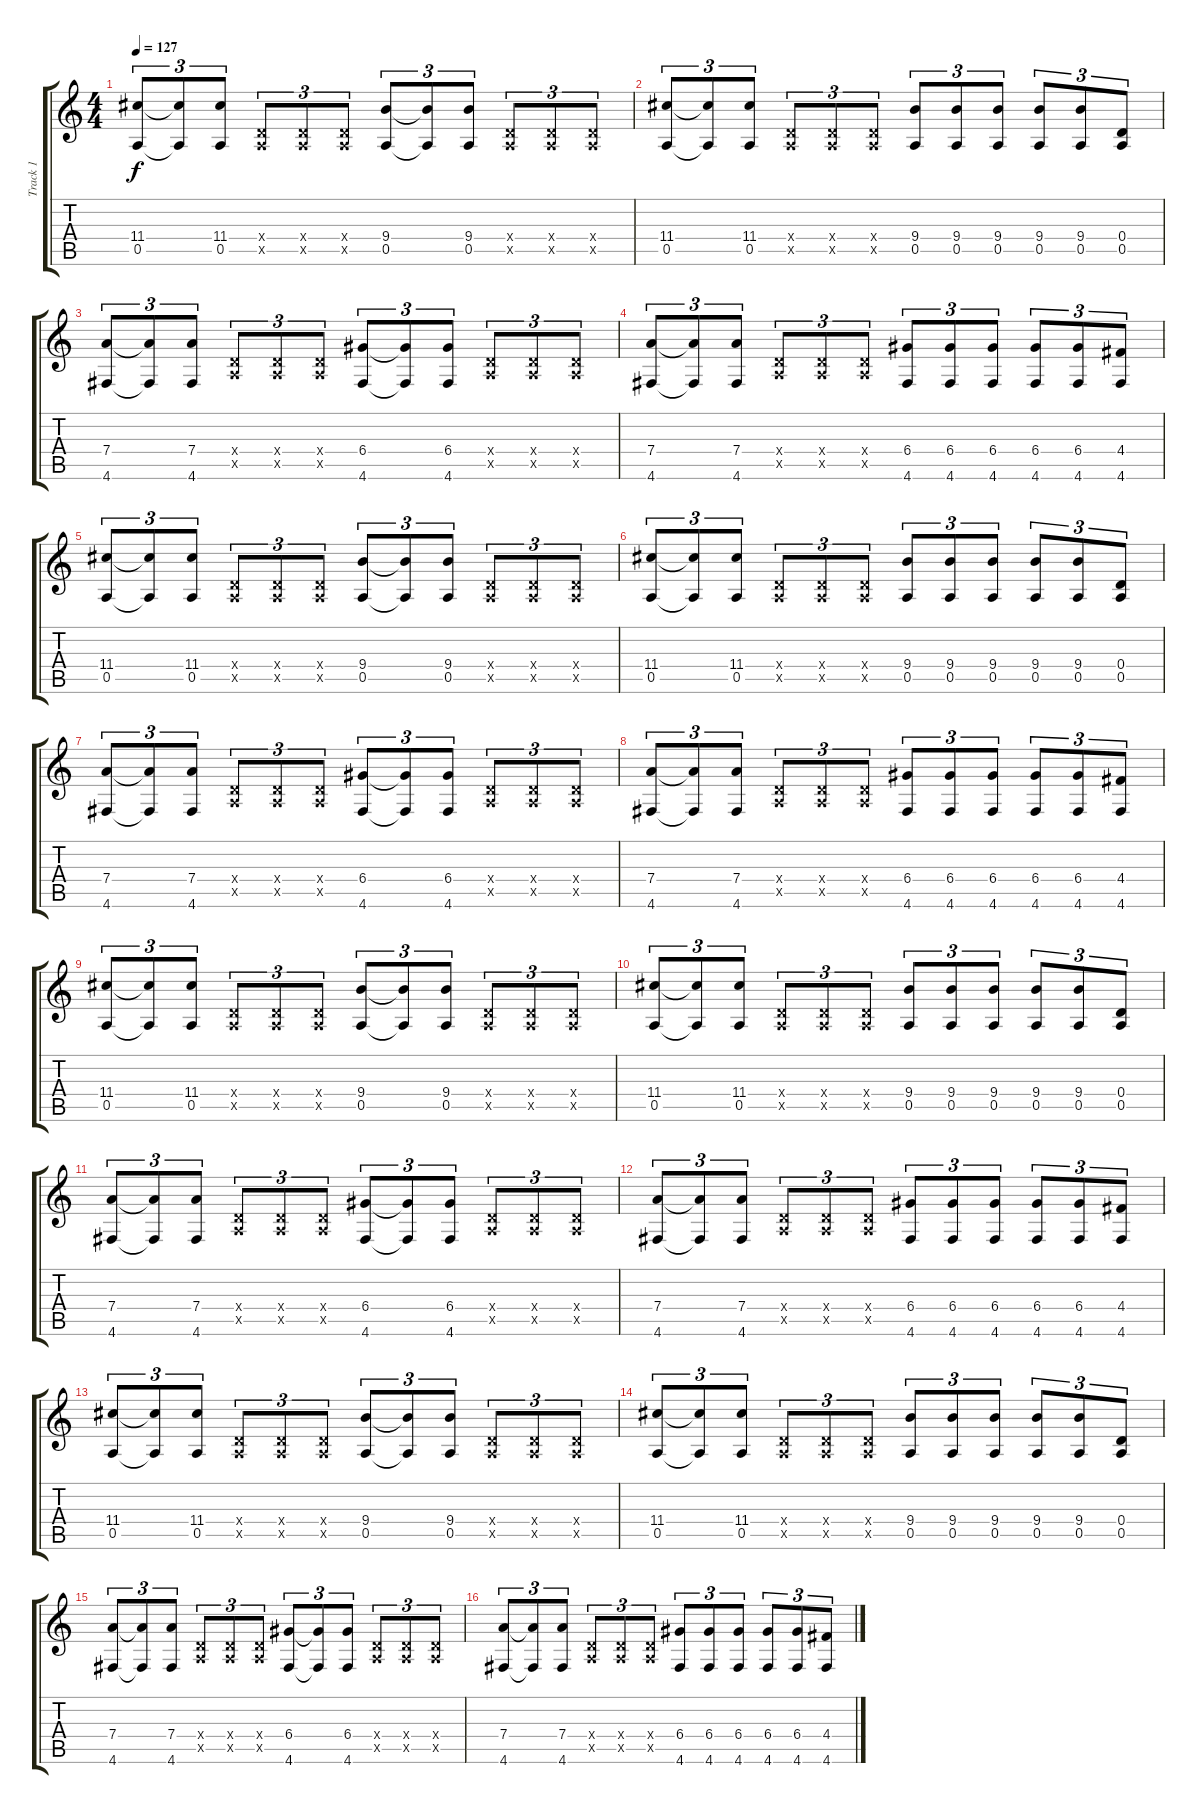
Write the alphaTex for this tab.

\track ("Track 1" "Track 1") {instrument electricguitarclean}
\staff {score tabs}
\tuning (E4 B3 G3 D3 A2 D2) {hide}
\ts (4 4)
\tempo 127
\clef g2
\ks c
(11.4 0.5).8{tu (3 2) dy f instrument electricguitarclean} (11.4{t} 0.5{t}).8{tu (3 2)} (11.4 0.5).8{tu (3 2)} (0.4{x} 0.5{x}).8{tu (3 2)} (0.4{x} 0.5{x}).8{tu (3 2)} (0.4{x} 0.5{x}).8{tu (3 2)} (9.4 0.5).8{tu (3 2)} (9.4{t} 0.5{t}).8{tu (3 2)} (9.4 0.5).8{tu (3 2)} (0.4{x} 0.5{x}).8{tu (3 2)} (0.4{x} 0.5{x}).8{tu (3 2)} (0.4{x} 0.5{x}).8{tu (3 2)} |
(11.4 0.5).8{tu (3 2)} (11.4{t} 0.5{t}).8{tu (3 2)} (11.4 0.5).8{tu (3 2)} (0.4{x} 0.5{x}).8{tu (3 2)} (0.4{x} 0.5{x}).8{tu (3 2)} (0.4{x} 0.5{x}).8{tu (3 2)} (9.4 0.5).8{tu (3 2)} (9.4 0.5).8{tu (3 2)} (9.4 0.5).8{tu (3 2)} (9.4 0.5).8{tu (3 2)} (9.4 0.5).8{tu (3 2)} (0.4 0.5).8{tu (3 2)} |
(7.4 4.6).8{tu (3 2)} (7.4{t} 4.6{t}).8{tu (3 2)} (7.4 4.6).8{tu (3 2)} (0.4{x} 0.5{x}).8{tu (3 2)} (0.4{x} 0.5{x}).8{tu (3 2)} (0.4{x} 0.5{x}).8{tu (3 2)} (6.4 4.6).8{tu (3 2)} (6.4{t} 4.6{t}).8{tu (3 2)} (6.4 4.6).8{tu (3 2)} (0.4{x} 0.5{x}).8{tu (3 2)} (0.4{x} 0.5{x}).8{tu (3 2)} (0.4{x} 0.5{x}).8{tu (3 2)} |
(7.4 4.6).8{tu (3 2)} (7.4{t} 4.6{t}).8{tu (3 2)} (7.4 4.6).8{tu (3 2)} (0.4{x} 0.5{x}).8{tu (3 2)} (0.4{x} 0.5{x}).8{tu (3 2)} (0.4{x} 0.5{x}).8{tu (3 2)} (6.4 4.6).8{tu (3 2)} (6.4 4.6).8{tu (3 2)} (6.4 4.6).8{tu (3 2)} (6.4 4.6).8{tu (3 2)} (6.4 4.6).8{tu (3 2)} (4.4 4.6).8{tu (3 2)} |
(11.4 0.5).8{tu (3 2)} (11.4{t} 0.5{t}).8{tu (3 2)} (11.4 0.5).8{tu (3 2)} (0.4{x} 0.5{x}).8{tu (3 2)} (0.4{x} 0.5{x}).8{tu (3 2)} (0.4{x} 0.5{x}).8{tu (3 2)} (9.4 0.5).8{tu (3 2)} (9.4{t} 0.5{t}).8{tu (3 2)} (9.4 0.5).8{tu (3 2)} (0.4{x} 0.5{x}).8{tu (3 2)} (0.4{x} 0.5{x}).8{tu (3 2)} (0.4{x} 0.5{x}).8{tu (3 2)} |
(11.4 0.5).8{tu (3 2)} (11.4{t} 0.5{t}).8{tu (3 2)} (11.4 0.5).8{tu (3 2)} (0.4{x} 0.5{x}).8{tu (3 2)} (0.4{x} 0.5{x}).8{tu (3 2)} (0.4{x} 0.5{x}).8{tu (3 2)} (9.4 0.5).8{tu (3 2)} (9.4 0.5).8{tu (3 2)} (9.4 0.5).8{tu (3 2)} (9.4 0.5).8{tu (3 2)} (9.4 0.5).8{tu (3 2)} (0.4 0.5).8{tu (3 2)} |
(7.4 4.6).8{tu (3 2)} (7.4{t} 4.6{t}).8{tu (3 2)} (7.4 4.6).8{tu (3 2)} (0.4{x} 0.5{x}).8{tu (3 2)} (0.4{x} 0.5{x}).8{tu (3 2)} (0.4{x} 0.5{x}).8{tu (3 2)} (6.4 4.6).8{tu (3 2)} (6.4{t} 4.6{t}).8{tu (3 2)} (6.4 4.6).8{tu (3 2)} (0.4{x} 0.5{x}).8{tu (3 2)} (0.4{x} 0.5{x}).8{tu (3 2)} (0.4{x} 0.5{x}).8{tu (3 2)} |
(7.4 4.6).8{tu (3 2)} (7.4{t} 4.6{t}).8{tu (3 2)} (7.4 4.6).8{tu (3 2)} (0.4{x} 0.5{x}).8{tu (3 2)} (0.4{x} 0.5{x}).8{tu (3 2)} (0.4{x} 0.5{x}).8{tu (3 2)} (6.4 4.6).8{tu (3 2)} (6.4 4.6).8{tu (3 2)} (6.4 4.6).8{tu (3 2)} (6.4 4.6).8{tu (3 2)} (6.4 4.6).8{tu (3 2)} (4.4 4.6).8{tu (3 2)} |
(11.4 0.5).8{tu (3 2)} (11.4{t} 0.5{t}).8{tu (3 2)} (11.4 0.5).8{tu (3 2)} (0.4{x} 0.5{x}).8{tu (3 2)} (0.4{x} 0.5{x}).8{tu (3 2)} (0.4{x} 0.5{x}).8{tu (3 2)} (9.4 0.5).8{tu (3 2)} (9.4{t} 0.5{t}).8{tu (3 2)} (9.4 0.5).8{tu (3 2)} (0.4{x} 0.5{x}).8{tu (3 2)} (0.4{x} 0.5{x}).8{tu (3 2)} (0.4{x} 0.5{x}).8{tu (3 2)} |
(11.4 0.5).8{tu (3 2)} (11.4{t} 0.5{t}).8{tu (3 2)} (11.4 0.5).8{tu (3 2)} (0.4{x} 0.5{x}).8{tu (3 2)} (0.4{x} 0.5{x}).8{tu (3 2)} (0.4{x} 0.5{x}).8{tu (3 2)} (9.4 0.5).8{tu (3 2)} (9.4 0.5).8{tu (3 2)} (9.4 0.5).8{tu (3 2)} (9.4 0.5).8{tu (3 2)} (9.4 0.5).8{tu (3 2)} (0.4 0.5).8{tu (3 2)} |
(7.4 4.6).8{tu (3 2)} (7.4{t} 4.6{t}).8{tu (3 2)} (7.4 4.6).8{tu (3 2)} (0.4{x} 0.5{x}).8{tu (3 2)} (0.4{x} 0.5{x}).8{tu (3 2)} (0.4{x} 0.5{x}).8{tu (3 2)} (6.4 4.6).8{tu (3 2)} (6.4{t} 4.6{t}).8{tu (3 2)} (6.4 4.6).8{tu (3 2)} (0.4{x} 0.5{x}).8{tu (3 2)} (0.4{x} 0.5{x}).8{tu (3 2)} (0.4{x} 0.5{x}).8{tu (3 2)} |
(7.4 4.6).8{tu (3 2)} (7.4{t} 4.6{t}).8{tu (3 2)} (7.4 4.6).8{tu (3 2)} (0.4{x} 0.5{x}).8{tu (3 2)} (0.4{x} 0.5{x}).8{tu (3 2)} (0.4{x} 0.5{x}).8{tu (3 2)} (6.4 4.6).8{tu (3 2)} (6.4 4.6).8{tu (3 2)} (6.4 4.6).8{tu (3 2)} (6.4 4.6).8{tu (3 2)} (6.4 4.6).8{tu (3 2)} (4.4 4.6).8{tu (3 2)} |
(11.4 0.5).8{tu (3 2)} (11.4{t} 0.5{t}).8{tu (3 2)} (11.4 0.5).8{tu (3 2)} (0.4{x} 0.5{x}).8{tu (3 2)} (0.4{x} 0.5{x}).8{tu (3 2)} (0.4{x} 0.5{x}).8{tu (3 2)} (9.4 0.5).8{tu (3 2)} (9.4{t} 0.5{t}).8{tu (3 2)} (9.4 0.5).8{tu (3 2)} (0.4{x} 0.5{x}).8{tu (3 2)} (0.4{x} 0.5{x}).8{tu (3 2)} (0.4{x} 0.5{x}).8{tu (3 2)} |
(11.4 0.5).8{tu (3 2)} (11.4{t} 0.5{t}).8{tu (3 2)} (11.4 0.5).8{tu (3 2)} (0.4{x} 0.5{x}).8{tu (3 2)} (0.4{x} 0.5{x}).8{tu (3 2)} (0.4{x} 0.5{x}).8{tu (3 2)} (9.4 0.5).8{tu (3 2)} (9.4 0.5).8{tu (3 2)} (9.4 0.5).8{tu (3 2)} (9.4 0.5).8{tu (3 2)} (9.4 0.5).8{tu (3 2)} (0.4 0.5).8{tu (3 2)} |
(7.4 4.6).8{tu (3 2)} (7.4{t} 4.6{t}).8{tu (3 2)} (7.4 4.6).8{tu (3 2)} (0.4{x} 0.5{x}).8{tu (3 2)} (0.4{x} 0.5{x}).8{tu (3 2)} (0.4{x} 0.5{x}).8{tu (3 2)} (6.4 4.6).8{tu (3 2)} (6.4{t} 4.6{t}).8{tu (3 2)} (6.4 4.6).8{tu (3 2)} (0.4{x} 0.5{x}).8{tu (3 2)} (0.4{x} 0.5{x}).8{tu (3 2)} (0.4{x} 0.5{x}).8{tu (3 2)} |
(7.4 4.6).8{tu (3 2)} (7.4{t} 4.6{t}).8{tu (3 2)} (7.4 4.6).8{tu (3 2)} (0.4{x} 0.5{x}).8{tu (3 2)} (0.4{x} 0.5{x}).8{tu (3 2)} (0.4{x} 0.5{x}).8{tu (3 2)} (6.4 4.6).8{tu (3 2)} (6.4 4.6).8{tu (3 2)} (6.4 4.6).8{tu (3 2)} (6.4 4.6).8{tu (3 2)} (6.4 4.6).8{tu (3 2)} (4.4 4.6).8{tu (3 2)}
